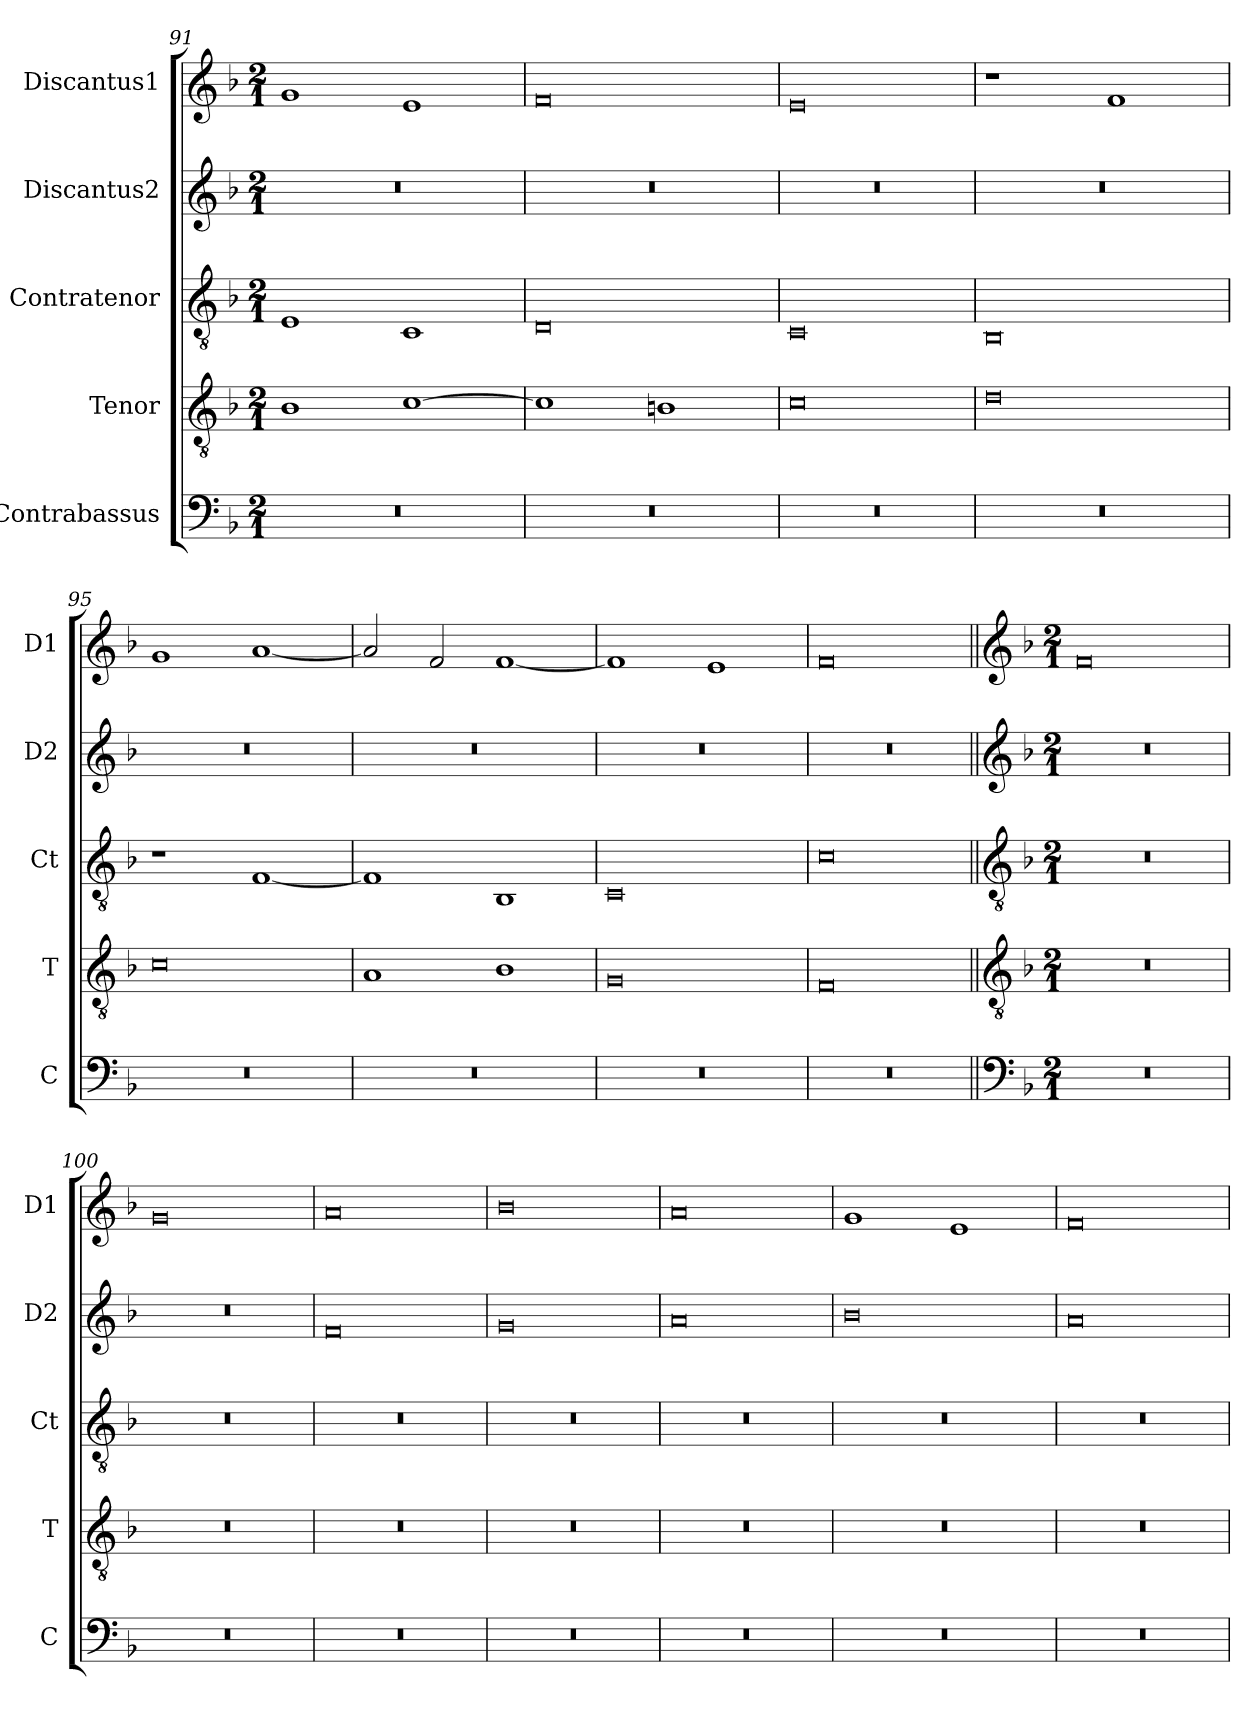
**kern	**kern	**kern	**kern	**kern
*part5	*part4	*part3	*part2	*part1
*staff5	*staff4	*staff3	*staff2	*staff1
*I"Contrabassus	*I"Tenor	*I"Contratenor	*I"Discantus2	*I"Discantus1
*I'C	*I'T	*I'Ct	*I'D2	*I'D1
*clefF4	*clefGv2	*clefGv2	*clefG2	*clefG2
*k[b-]	*k[b-]	*k[b-]	*k[b-]	*k[b-]
*M2/1	*M2/1	*M2/1	*M2/1	*M2/1
=91	=91	=91	=91	=91
0r	1B-	1E	0r	1g
.	[1c	1C	.	1e
=92	=92	=92	=92	=92
0r	1c]	0D	0r	0f
.	1Bn	.	.	.
=93	=93	=93	=93	=93
0r	0c	0C	0r	0e
=94	=94	=94	=94	=94
0r	0d	0BB-	0r	1r
.	.	.	.	1f
=95	=95	=95	=95	=95
0r	0c	1r	0r	1g
.	.	[1F	.	[1a
=96	=96	=96	=96	=96
0r	1A	1F]	0r	2a/]
.	.	.	.	2f/
.	1B-	1BB-	.	[1f
=97	=97	=97	=97	=97
0r	0G	0C	0r	1f]
.	.	.	.	1e
=98	=98	=98	=98	=98
0r	0F	0c	0r	0f
!!LO:LB:g=z
=99||	=99||	=99||	=99||	=99||
*clefF4	*clefGv2	*clefGv2	*clefG2	*clefG2
*k[b-]	*k[b-]	*k[b-]	*k[b-]	*k[b-]
*M2/1	*M2/1	*M2/1	*M2/1	*M2/1
0r	0r	0r	0r	0f
=100	=100	=100	=100	=100
0r	0r	0r	0r	0g
=101	=101	=101	=101	=101
0r	0r	0r	0f	0a
=102	=102	=102	=102	=102
0r	0r	0r	0g	0b-
=103	=103	=103	=103	=103
0r	0r	0r	0a	0a
=104	=104	=104	=104	=104
0r	0r	0r	0b-	1g
.	.	.	.	1e
=105	=105	=105	=105	=105
0r	0r	0r	0a	0f
=	=	=	=	=
*-	*-	*-	*-	*-
